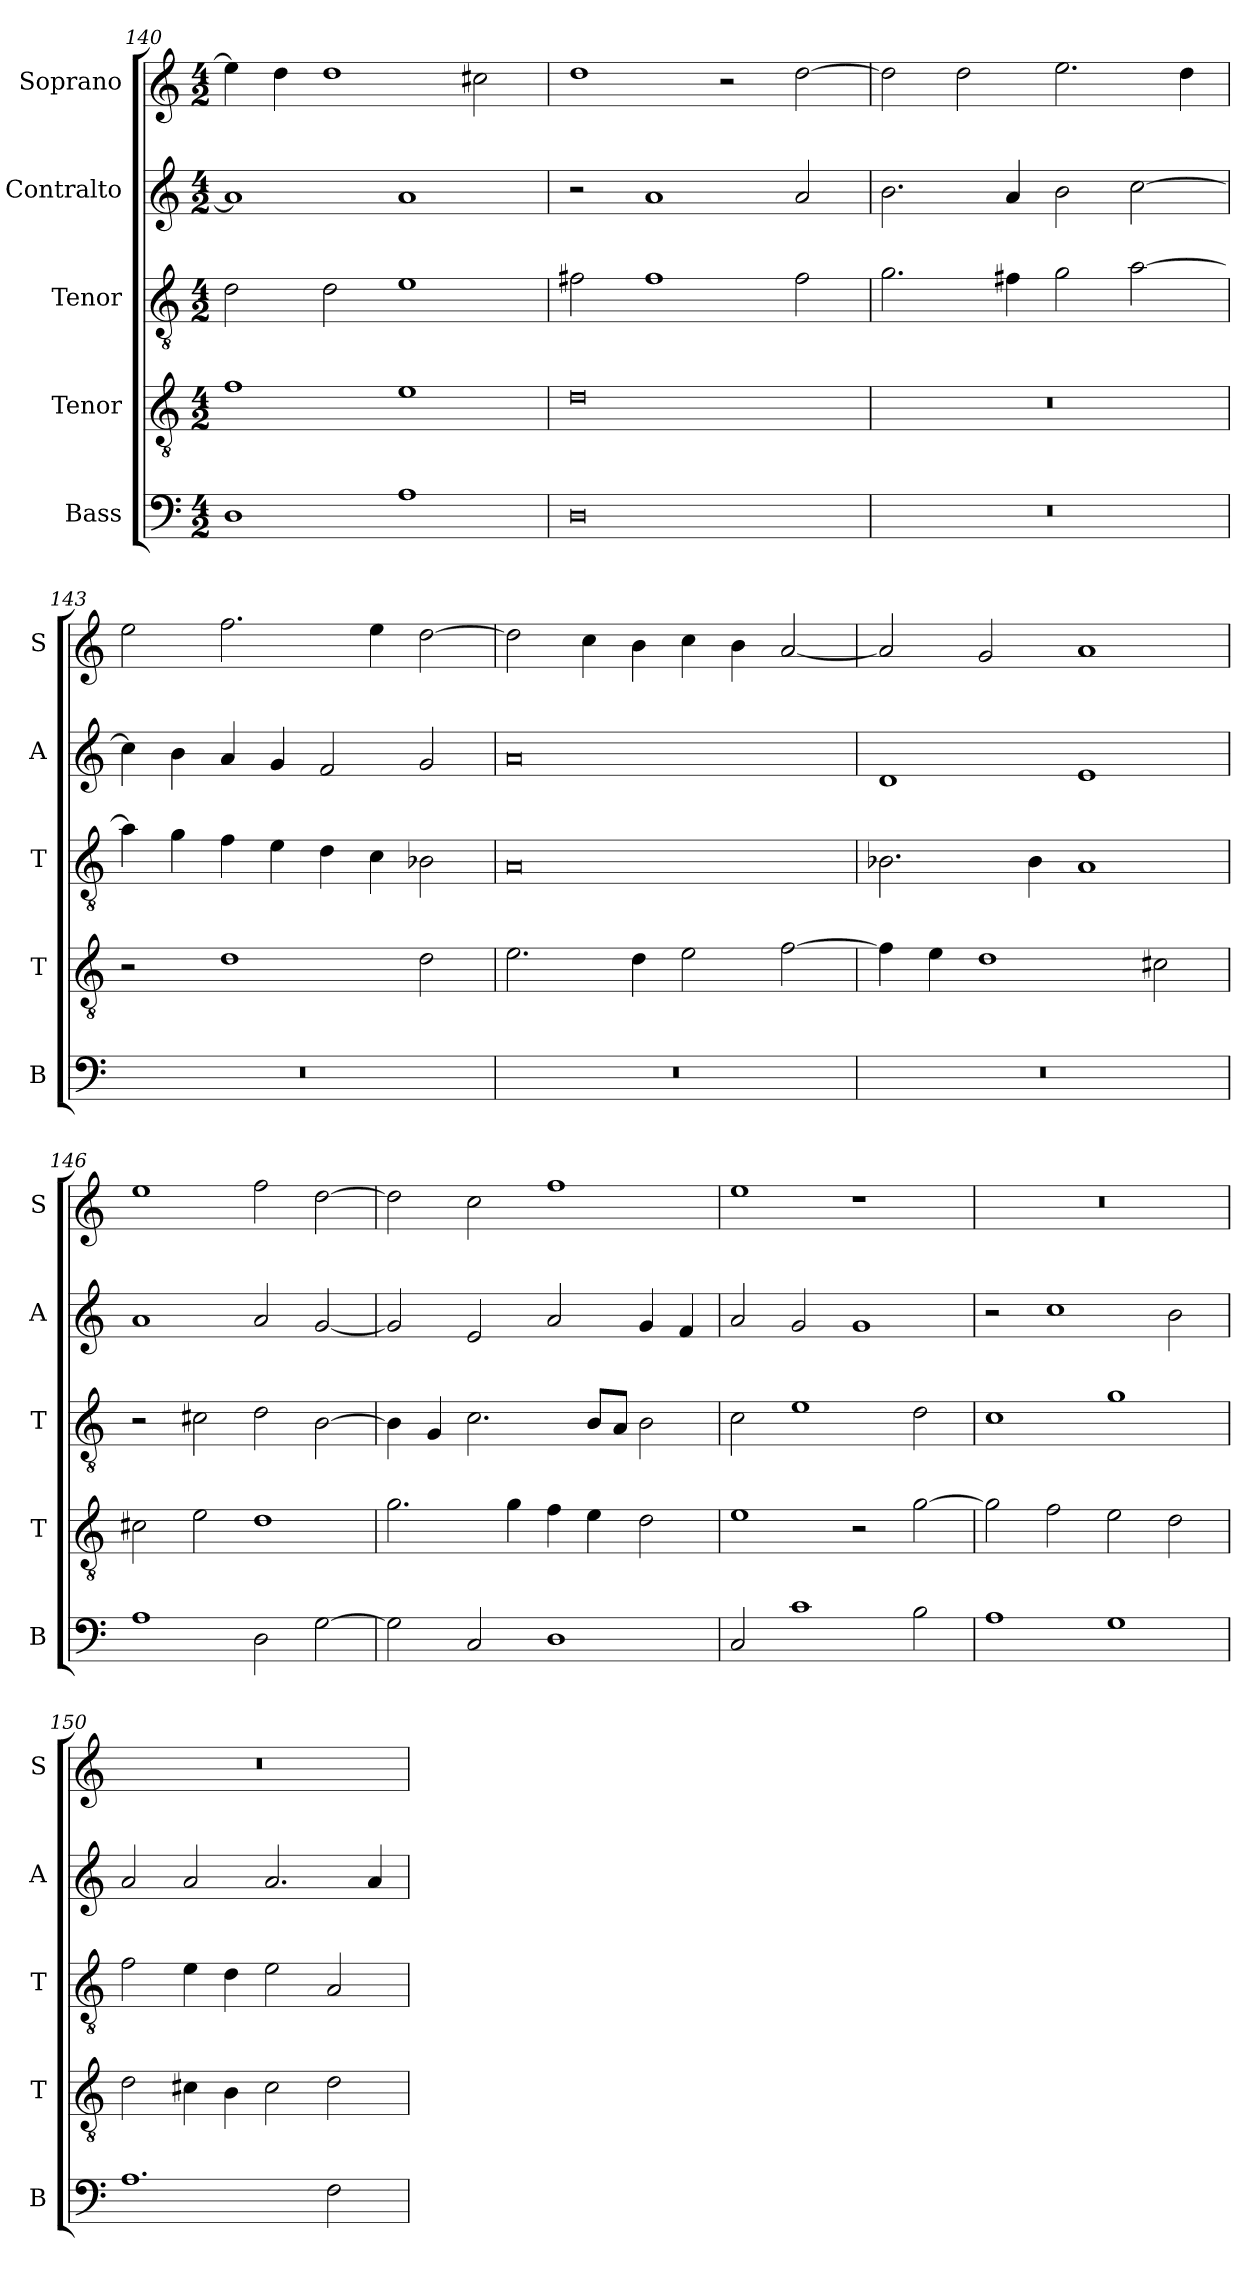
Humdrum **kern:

**kern	**kern	**kern	**kern	**kern
*part5	*part4	*part3	*part2	*part1
*staff5	*staff4	*staff3	*staff2	*staff1
*I"Bass	*I"Tenor	*I"Tenor	*I"Contralto	*I"Soprano
*I'B	*I'T	*I'T	*I'A	*I'S
*clefF4	*clefGv2	*clefGv2	*clefG2	*clefG2
*k[]	*k[]	*k[]	*k[]	*k[]
*A:aeo	*A:aeo	*A:aeo	*A:aeo	*A:aeo
*M4/2	*M4/2	*M4/2	*M4/2	*M4/2
=140	=140	=140	=140	=140
1D	1f	2d	1a]	4ee]
.	.	.	.	4dd
.	.	2d	.	1dd
1A	1e	1e	1a	.
.	.	.	.	2cc#X
=141	=141	=141	=141	=141
0D	0d	2f#X	2r	1dd
.	.	1f#	1a	.
.	.	.	.	2r
.	.	2f#	2a	[2dd
=142	=142	=142	=142	=142
0r	0r	2.g	2.b	2dd]
.	.	.	.	2dd
.	.	4f#X	4a	.
.	.	2g	2b	2.ee
.	.	[2a	[2cc	.
.	.	.	.	4dd
=143	=143	=143	=143	=143
0r	2r	4a]	4cc]	2ee
.	.	4g	4b	.
.	1d	4f	4a	2.ff
.	.	4e	4g	.
.	.	4d	2f	.
.	.	4c	.	4ee
.	2d	2B-X	2g	[2dd
=144	=144	=144	=144	=144
0r	2.e	0A	0a	2dd]
.	.	.	.	4cc
.	4d	.	.	4b
.	2e	.	.	4cc
.	.	.	.	4b
.	[2f	.	.	[2a
=145	=145	=145	=145	=145
0r	4f]	2.B-X	1d	2a]
.	4e	.	.	.
.	1d	.	.	2g
.	.	4B-	.	.
.	.	1A	1e	1a
.	2c#X	.	.	.
=146	=146	=146	=146	=146
1A	2c#X	2r	1a	1ee
.	2e	2c#X	.	.
2D	1d	2d	2a	2ff
[2G	.	[2B	[2g	[2dd
=147	=147	=147	=147	=147
2G]	2.g	4B]	2g]	2dd]
.	.	4G	.	.
2C	.	2.c	2e	2cc
.	4g	.	.	.
1D	4f	.	2a	1ff
.	4e	8B/L	.	.
.	.	8A/J	.	.
.	2d	2B	4g	.
.	.	.	4f	.
=148	=148	=148	=148	=148
2C	1e	2c	2a	1ee
1c	.	1e	2g	.
.	2r	.	1g	1r
2B	[2g	2d	.	.
=149	=149	=149	=149	=149
1A	2g]	1c	2r	0r
.	2f	.	1cc	.
1G	2e	1g	.	.
.	2d	.	2b	.
=150	=150	=150	=150	=150
1.A	2d	2f	2a	0r
.	4c#X	4e	2a	.
.	4B	4d	.	.
.	2c#	2e	2.a	.
2F	2d	2A	.	.
.	.	.	4a	.
=	=	=	=	=
*-	*-	*-	*-	*-
